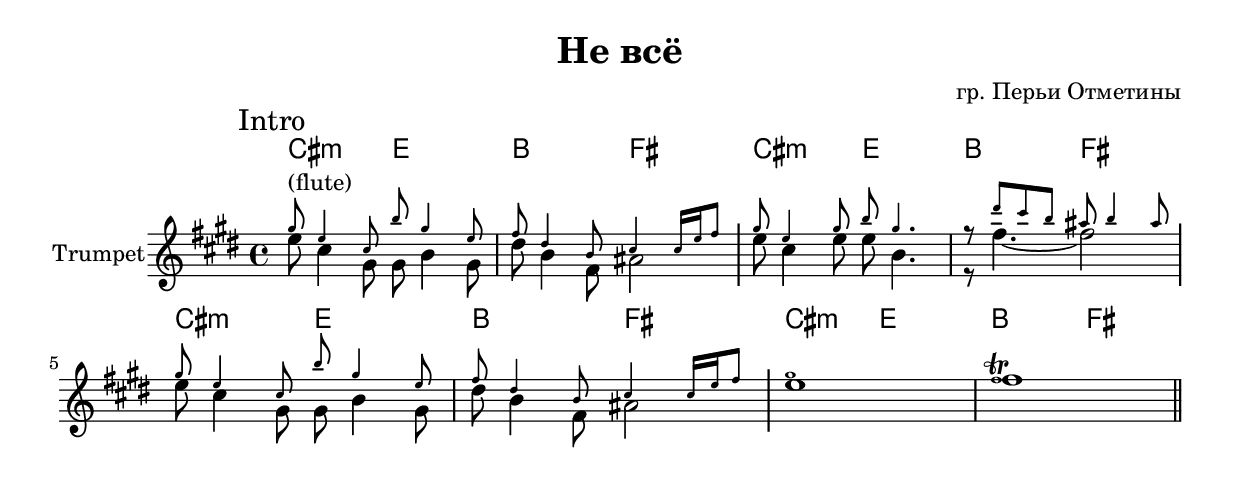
\version "2.18.2"

\header {
  title = "Не всё"
  composer = "гр. Перьи Отметины"
}

outKey =  bes %c' 

longBar = #(define-music-function (parser location ) ( ) #{ \once \override Staff.BarLine.bar-extent = #'(-3 . 3) #})

phraseEnd = {\longBar }

HrmA = \chordmode {\transpose c bes{
	cis2:m e b fis
}}

IntroHI = {
	\mark "Intro"
	\override NoteHead.font-size = #-5
	\relative c'''{
		gis8^"(flute)" e4 cis8 b'8 gis4 e8 | fis8 dis4 b8 cis4 cis16 e fis8 | 
		gis8 e4 gis8 b8 gis4. | r8 dis'8 cis b ais8 b4 ais8 |
	}
	\relative c'''{
		gis8 e4 cis8 b'8 gis4 e8 | fis8 dis4 b8 cis4 cis16 e fis8 | 
		gis1 | fis1\trill \bar "||"
	}
	\revert NoteHead.font-size 
}

IntroLowII = {
	\relative c''{ e8 cis4 gis8 gis8 b4 gis8 | dis'8 b4 fis8 ais2 \longBar}
	\relative c''{ e8 cis4 e8 e8 b4. | r8 fis'4. ~fis2 \longBar}
	\relative c''{ e8 cis4 gis8 gis8 b4 gis8 | dis'8 b4 fis8 ais2 \longBar}
	\relative c''{ e1 | fis1 \bar "||"}
}

Intro = {
	\tag #'Harmony { \HrmA \HrmA \HrmA \HrmA    }
	\tag #'Voice {
		\key d \major
		\transpose c' bes{ << { \IntroHI } \\ { \IntroLowII } >> }
	}
}

Music = {
	\Intro
}

<<
	\new ChordNames{\transpose \outKey c{
		\keepWithTag #'Harmony \Music
	}}
	\new Staff{ \transpose \outKey c'{
		\clef treble 
		\set Staff.instrumentName = "Trumpet"
		\compressFullBarRests
		\time 4/4

		\keepWithTag #'Voice \Music
		
	}}
>>
